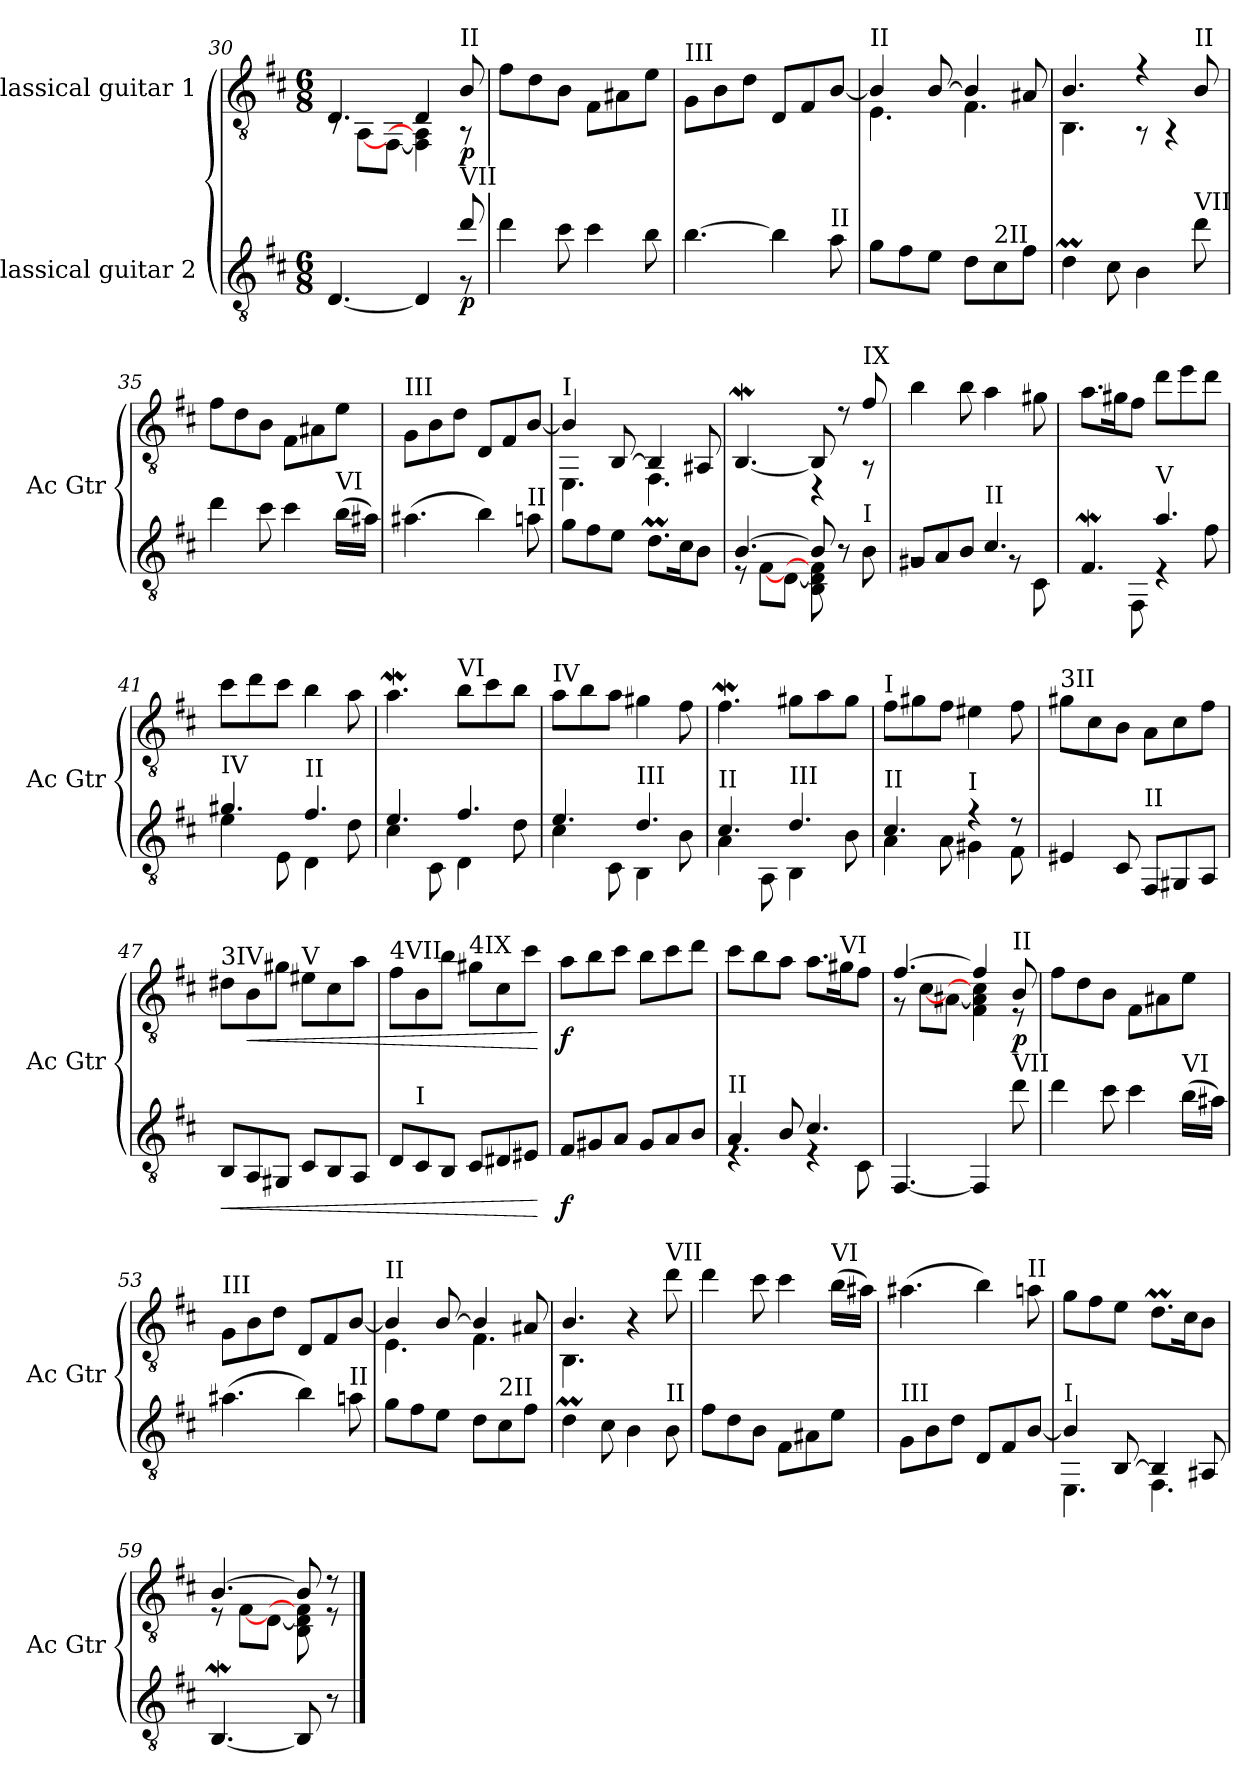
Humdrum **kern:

**kern	**dynam	**kern	**dynam
*part2	*part2	*part1	*part1
*staff2	*staff2	*staff1	*staff1
*I"Classical guitar 2	*	*I"Classical guitar 1	*
*I'Ac Gtr	*	*I'Ac Gtr	*
!!LO:PB:g=z
*clefGv2	*	*clefGv2	*
*k[f#c#]	*	*k[f#c#]	*
*M6/8	*	*M6/8	*
=30	=30	=30	=30
*^	*	*^	*
[4.D/	8ryy	.	4.D/	8rC	.
*v	*v	*	*	*	*
.	.	.	[8AA<\L	.
.	.	.	[8FF#<\J	.
4D/]	.	4D/	4FF#\] 4AA\]	.
*^	*	*	*	*
!	!	!	!LO:TX:a:t=II	!	!
!LO:TX:a:t=VII	!	!	!	!	!
!	!	!LO:DY:b	!	!	!LO:DY:b
8dd/	8r	p	8B/	8r	p
*v	*v	*	*	*	*
*	*	*v	*v	*
=31	=31	=31	=31
4dd\	.	8f#\L	.
.	.	8d\	.
8cc#\	.	8B\J	.
4cc#\	.	8F#\L	.
.	.	8A#X\	.
8b\	.	8e\J	.
=32	=32	=32	=32
!	!	!LO:TX:a:t=III	!
[4.b\	.	8G\L	.
.	.	8B\	.
.	.	8d\J	.
4b\]	.	8D/L	.
.	.	8F#/	.
!LO:TX:a:t=II	!	!	!
8a\	.	[8B/J	.
=33	=33	=33	=33
*	*	*^	*
!	!	!LO:TX:a:t=II	!	!
8g\L	.	4B/]	4.E<\	.
8f#\	.	.	.	.
8e\J	.	[8B/	.	.
8d\L	.	4B/]	4.F#<\	.
!LO:TX:a:t=2II	!	!	!	!
8c#\	.	.	.	.
8f#\J	.	8A#X/	.	.
=34	=34	=34	=34	=34
4dM\	.	4.B/	4.BB<\	.
8c#\	.	.	.	.
4B\	.	4r	8r	.
.	.	.	4r	.
!	!	!LO:TX:a:t=II	!	!
!LO:TX:a:t=VII	!	!	!	!
8dd\	.	8B/	.	.
*	*	*v	*v	*
=35	=35	=35	=35
4dd\	.	8f#\L	.
.	.	8d\	.
8cc#\	.	8B\J	.
4cc#\	.	8F#\L	.
.	.	8A#X\	.
!LO:TX:a:t=VI	!	!	!
(>16b\LL	.	8e\J	.
16a#X\JJ)	.	.	.
!!LO:LB:g=z
=36	=36	=36	=36
!	!	!LO:TX:a:t=III	!
(>4.a#X\	.	8G\L	.
.	.	8B\	.
.	.	8d\J	.
4b\)	.	8D/L	.
.	.	8F#/	.
!LO:TX:a:t=II	!	!	!
8an\	.	[8B/J	.
=37	=37	=37	=37
*	*	*^	*
!	!	!LO:TX:a:t=I	!	!
8g\L	.	4B/]	4.EE<\	.
8f#\	.	.	.	.
8e\J	.	[8BB/	.	.
8.dM\L	.	4BB/]	4.FF#<\	.
16c#\K	.	.	.	.
8B\J	.	8AA#X/	.	.
=38	=38	=38	=38	=38
*^	*	*	*	*
[4.B/	8r	.	[4.BBW/	4.ryy	.
.	[8F#<<\L	.	.	.	.
.	[8D<<\J	.	.	.	.
8B/]	8BB\<< 8D\]<< 8F#\]<<	.	8BB/]	4r	.
8r	4ryy	.	8r	.	.
!	!	!	!LO:TX:a:t=IX	!	!
!LO:TX:a:t=I	!	!	!	!	!
!	!	!LO:DY:b	!	!	!
!	!	!LO:DY:n=1:b	!	!	!LO:DY:b
!	!	!	!	!	!LO:DY:n=1:b
8B\	.	mf other-dynamics	8f#/	8r	mf other-dynamics
*	*	*	*v	*v	*
=39	=39	=39	=39	=39
8G#X/L	2rG	.	4b\	.
8A/	.	.	.	.
8B/J	.	.	8b\	.
!LO:TX:a:t=II	!	!	!	!
4.c#/	.	.	4a\	.
.	8rG	.	.	.
.	8C#<\	.	8g#X\	.
=40	=40	=40	=40	=40
4.F#W/	4F#/yy	.	8.a\L	.
.	.	.	16g#X\K	.
.	8FF#<\	.	8f#\J	.
!LO:TX:a:t=V	!	!	!	!
4.a/	4r	.	8dd\L	.
.	.	.	8ee\	.
.	8f#<<\	.	8dd\J	.
=41	=41	=41	=41	=41
!LO:TX:a:t=IV	!	!	!	!
4.g#X/	4e<<\	.	8cc#\L	.
.	.	.	8dd\	.
.	8E<<\	.	8cc#\J	.
!LO:TX:a:t=II	!	!	!	!
4.f#/	4D<\	.	4b\	.
.	8d<<\	.	8a\	.
!!LO:LB:g=z
=42	=42	=42	=42	=42
4.e/	4c#<\	.	4.aW\	.
.	8C#<\	.	.	.
!	!	!	!LO:TX:a:t=VI	!
4.f#/	4D<\	.	8b\L	.
.	.	.	8cc#\	.
.	8d<\	.	8b\J	.
=43	=43	=43	=43	=43
!	!	!	!LO:TX:a:t=IV	!
4.e/	4c#<\	.	8a\L	.
.	.	.	8b\	.
.	8C#<\	.	8a\J	.
!LO:TX:a:t=III	!	!	!	!
4.d/	4BB<\	.	4g#X\	.
.	8B<<\	.	8f#\	.
=44	=44	=44	=44	=44
!LO:TX:a:t=II	!	!	!	!
4.c#/	4A<\	.	4.f#W\	.
.	8AA<\	.	.	.
!LO:TX:a:t=III	!	!	!	!
4.d/	4BB<\	.	8g#X\L	.
.	.	.	8a\	.
.	8B<<\	.	8g#\J	.
=45	=45	=45	=45	=45
!	!	!	!LO:TX:a:t=I	!
!LO:TX:a:t=II	!	!	!	!
4.c#/	4A<\	.	8f#\L	.
.	.	.	8g#X\	.
.	8A<\	.	8f#\J	.
!LO:TX:a:t=I	!	!	!	!
4r	4G#X<\	.	4e#X\	.
8r	8F#<\	.	8f#\	.
=46	=46	=46	=46	=46
!	!	!	!LO:TX:a:t=3II	!
*v	*v	*	*	*
4E#X/	.	8g#X\L	.
.	.	8c#\	.
8C#/	.	8B\J	.
!LO:TX:a:t=II	!	!	!
!	!LO:DY:b	!	!
!	!LO:DY:n=1:b	!	!LO:DY:b
!	!	!	!LO:DY:n=1:b
8FF#/L	p other-dynamics	8A\L	p other-dynamics
8GG#X/	.	8c#\	.
8AA/J	.	8f#\J	.
=47	=47	=47	=47
!	!	!LO:TX:a:t=3IV	!
!	!LO:HP:b	!	!
8BB/L	<	8d#X\L	.
!	!	!	!LO:HP:b
8AA/	.	8B\	<
8GG#X/J	.	8g#X\J	.
!	!	!LO:TX:a:t=V	!
8C#/L	.	8e#X\L	.
8BB/	.	8c#\	.
8AA/J	.	8a\J	.
!!LO:LB:g=z
=48	=48	=48	=48
!	!	!LO:TX:a:t=4VII	!
8D/L	.	8f#\L	.
!LO:TX:a:t=I	!	!	!
8C#/	.	8B\	.
8BB/J	.	8b\J	.
!	!	!LO:TX:a:t=4IX	!
8C#/L	.	8g#X\L	.
8D#X/	.	8c#\	.
8E#X/J	.	8cc#\J	.
.	[	.	[
=49	=49	=49	=49
!	!LO:DY:b	!	!LO:DY:b
8F#/L	f	8a\L	f
8G#X/	.	8b\	.
8A/J	.	8cc#\J	.
8G#/L	.	8b\L	.
8A/	.	8cc#\	.
8B/J	.	8dd\J	.
=50	=50	=50	=50
*^	*	*	*
!LO:TX:a:t=II	!	!	!	!
4A/	4.rE	.	8cc#\L	.
.	.	.	8b\	.
8B/	.	.	8a\J	.
4.c#/	4rE	.	8.a\L	.
!	!	!	!LO:TX:a:t=VI	!
.	.	.	16g#X\K	.
.	8C#<\	.	8f#\J	.
*v	*v	*	*	*
=51	=51	=51	=51
*	*	*^	*
[4.FF#/	.	[4.f#/	8r	.
.	.	.	[8c#<<\L	.
.	.	.	[8A#X<<\J	.
4FF#/]	.	4f#/]	4F#\<< 4A#\]<< 4c#\]<<	.
!	!	!LO:TX:a:t=II	!	!
!LO:TX:a:t=VII	!	!	!	!
!	!	!	!	!LO:DY:b
8dd\	.	8B/	8r	p
*	*	*v	*v	*
=52	=52	=52	=52
4dd\	.	8f#\L	.
.	.	8d\	.
8cc#\	.	8B\J	.
4cc#\	.	8F#\L	.
.	.	8A#X\	.
!LO:TX:a:t=VI	!	!	!
(>16b\LL	.	8e\J	.
16a#X\JJ)	.	.	.
=53	=53	=53	=53
!	!	!LO:TX:a:t=III	!
(>4.a#X\	.	8G\L	.
.	.	8B\	.
.	.	8d\J	.
4b\)	.	8D/L	.
.	.	8F#/	.
!LO:TX:a:t=II	!	!	!
8an\	.	[8B/J	.
!!LO:LB:g=z
=54	=54	=54	=54
*	*	*^	*
!	!	!LO:TX:a:t=II	!	!
8g\L	.	4B/]	4.E<\	.
8f#\	.	.	.	.
8e\J	.	[8B/	.	.
8d\L	.	4B/]	4.F#<\	.
!LO:TX:a:t=2II	!	!	!	!
8c#\	.	.	.	.
8f#\J	.	8A#X/	.	.
=55	=55	=55	=55	=55
4dM\	.	4.B/	4.BB<\	.
8c#\	.	.	.	.
4B\	.	4r	4.ryy	.
!	!	!LO:TX:a:t=VII	!	!
!LO:TX:a:t=II	!	!	!	!
8B\	.	8dd\	.	.
*	*	*v	*v	*
=56	=56	=56	=56
8f#\L	.	4dd\	.
8d\	.	.	.
8B\J	.	8cc#\	.
8F#\L	.	4cc#\	.
8A#X\	.	.	.
!	!	!LO:TX:a:t=VI	!
8e\J	.	(>16b\LL	.
.	.	16a#X\JJ)	.
=57	=57	=57	=57
!LO:TX:a:t=III	!	!	!
8G\L	.	(>4.a#X\	.
8B\	.	.	.
8d\J	.	.	.
8D/L	.	4b\)	.
8F#/	.	.	.
!	!	!LO:TX:a:t=II	!
[8B/J	.	8an\	.
=58	=58	=58	=58
*^	*	*	*
!LO:TX:a:t=I	!	!	!	!
4B/]	4.EE<\	.	8g\L	.
.	.	.	8f#\	.
[8BB/	.	.	8e\J	.
4BB/]	4.FF#<\	.	8.dM\L	.
.	.	.	16c#\K	.
8AA#X/	.	.	8B\J	.
*v	*v	*	*	*
=59	=59	=59	=59
*	*	*^	*
[4.BBW/	.	[4.B/	8r	.
.	.	.	[8F#<<\L	.
.	.	.	[8D<<\J	.
8BB/]	.	8B/]	8BB\<< 8D\]<< 8F#\]<<	.
8r	.	8r	8r	.
*	*	*v	*v	*
==	==	==	==
*-	*-	*-	*-
